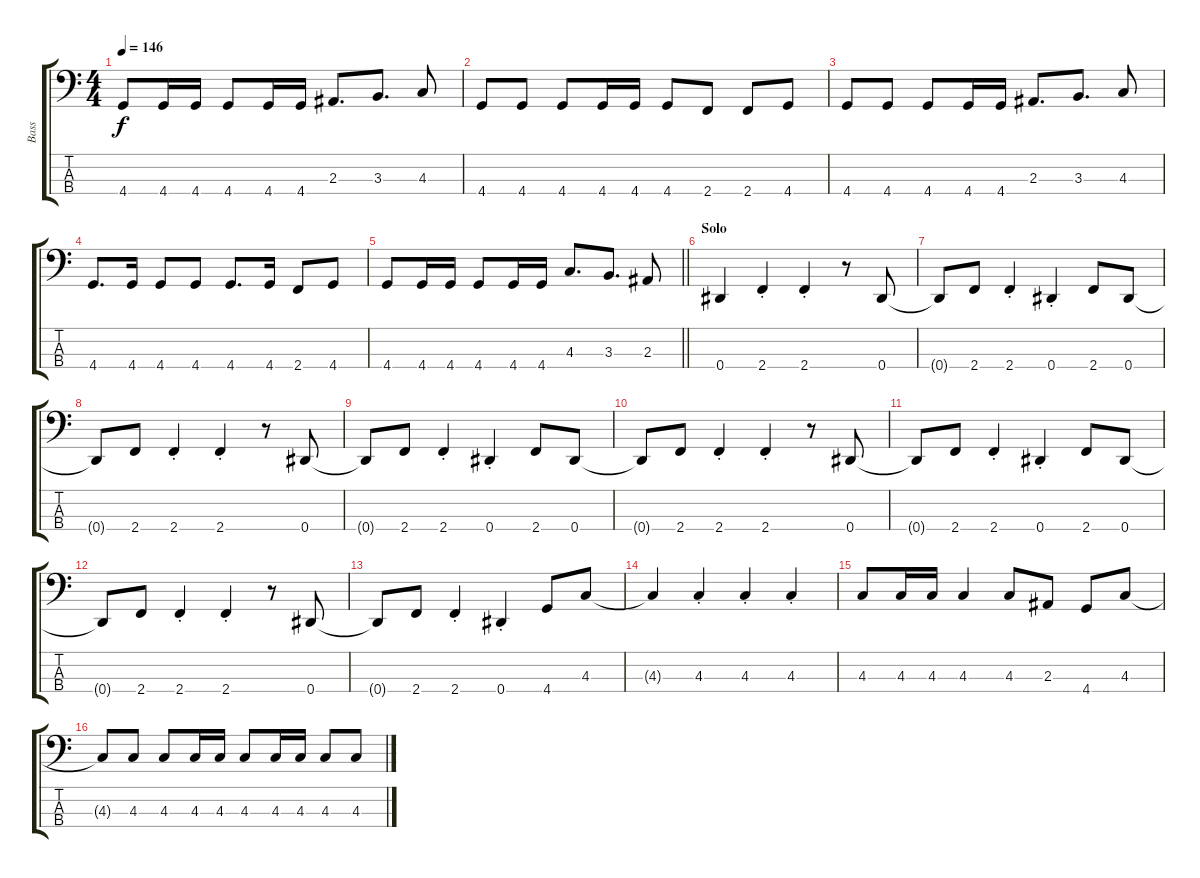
\track ("Bass" "Bass") {instrument electricbassfinger}
\staff {score tabs}
\tuning (Gb2 Db2 Ab1 Eb1) {hide}
\ts (4 4)
\tempo 146
\clef f4
\ks c
4.4.8{dy f} 4.4.16 4.4.16 4.4.8 4.4.16 4.4.16 2.3.8{d} 3.3.8{d} 4.3.8 |
4.4.8 4.4.8 4.4.8 4.4.16 4.4.16 4.4.8 2.4.8 2.4.8 4.4.8 |
4.4.8 4.4.8 4.4.8 4.4.16 4.4.16 2.3.8{d} 3.3.8{d} 4.3.8 |
4.4.8{d} 4.4.16 4.4.8 4.4.8 4.4.8{d} 4.4.16 2.4.8 4.4.8 |
\barLineRight lightlight
4.4.8 4.4.16 4.4.16 4.4.8 4.4.16 4.4.16 4.3.8{d} 3.3.8{d} 2.3.8 |
\section ("" "Solo")
0.4.4 2.4{st}.4 2.4{st}.4 r.8 0.4.8 |
0.4{t}.8 2.4.8 2.4{st}.4 0.4{st}.4 2.4.8 0.4.8 |
0.4{t}.8 2.4.8 2.4{st}.4 2.4{st}.4 r.8 0.4.8 |
0.4{t}.8 2.4.8 2.4{st}.4 0.4{st}.4 2.4.8 0.4.8 |
0.4{t}.8 2.4.8 2.4{st}.4 2.4{st}.4 r.8 0.4.8 |
0.4{t}.8 2.4.8 2.4{st}.4 0.4{st}.4 2.4.8 0.4.8 |
0.4{t}.8 2.4.8 2.4{st}.4 2.4{st}.4 r.8 0.4.8 |
0.4{t}.8 2.4.8 2.4{st}.4 0.4{st}.4 4.4.8 4.3.8 |
4.3{t}.4 4.3{st}.4 4.3{st}.4 4.3{st}.4 |
4.3.8 4.3.16 4.3.16 4.3.4 4.3.8 2.3.8 4.4.8 4.3.8 |
4.3{t}.8 4.3.8 4.3.8 4.3.16 4.3.16 4.3.8 4.3.16 4.3.16 4.3.8 4.3.8
